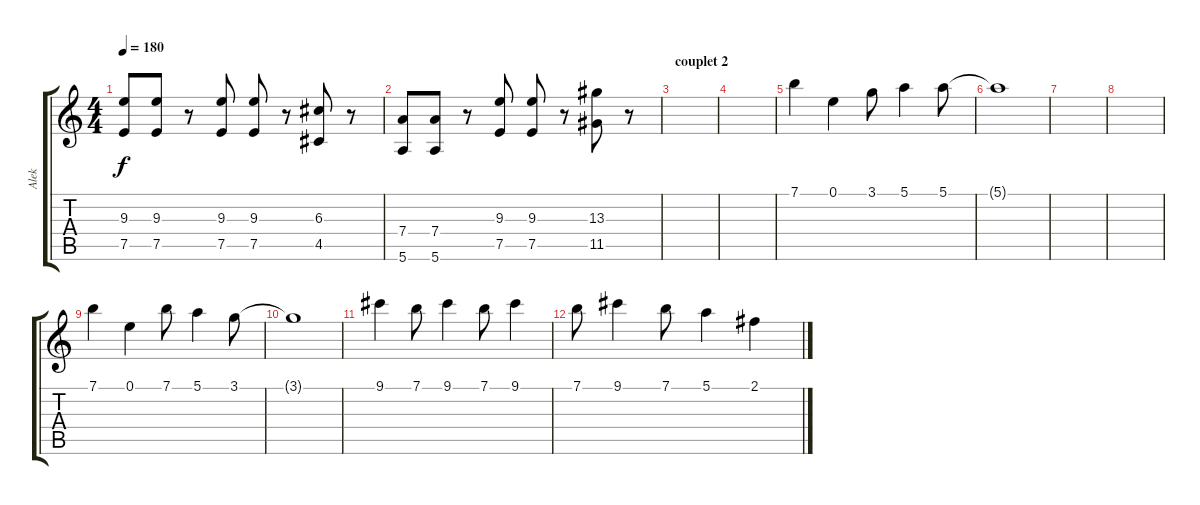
\track ("Alek" "Alek") {instrument distortionguitar}
\staff {score tabs}
\tuning (E4 B3 G3 D3 A2 E2) {hide}
\ts (4 4)
\tempo 180
\clef g2
\ks c
(9.3 7.5).8{dy f} (9.3 7.5).8 r.8 (9.3 7.5).8 (9.3 7.5).8 r.8 (6.3 4.5).8 r.8 |
(7.4 5.6).8 (7.4 5.6).8 r.8 (9.3 7.5).8 (9.3 7.5).8 r.8 (13.3 11.5).8 r.8 |
\section ("" "couplet 2")
|
|
7.1.4 0.1.4 3.1.8 5.1.4 5.1.8 |
5.1{t}.1 |
|
|
7.1.4 0.1.4 7.1.8 5.1.4 3.1.8 |
3.1{t}.1 |
9.1.4 7.1.8 9.1.4 7.1.8 9.1.4 |
7.1.8 9.1.4 7.1.8 5.1.4 2.1.4
